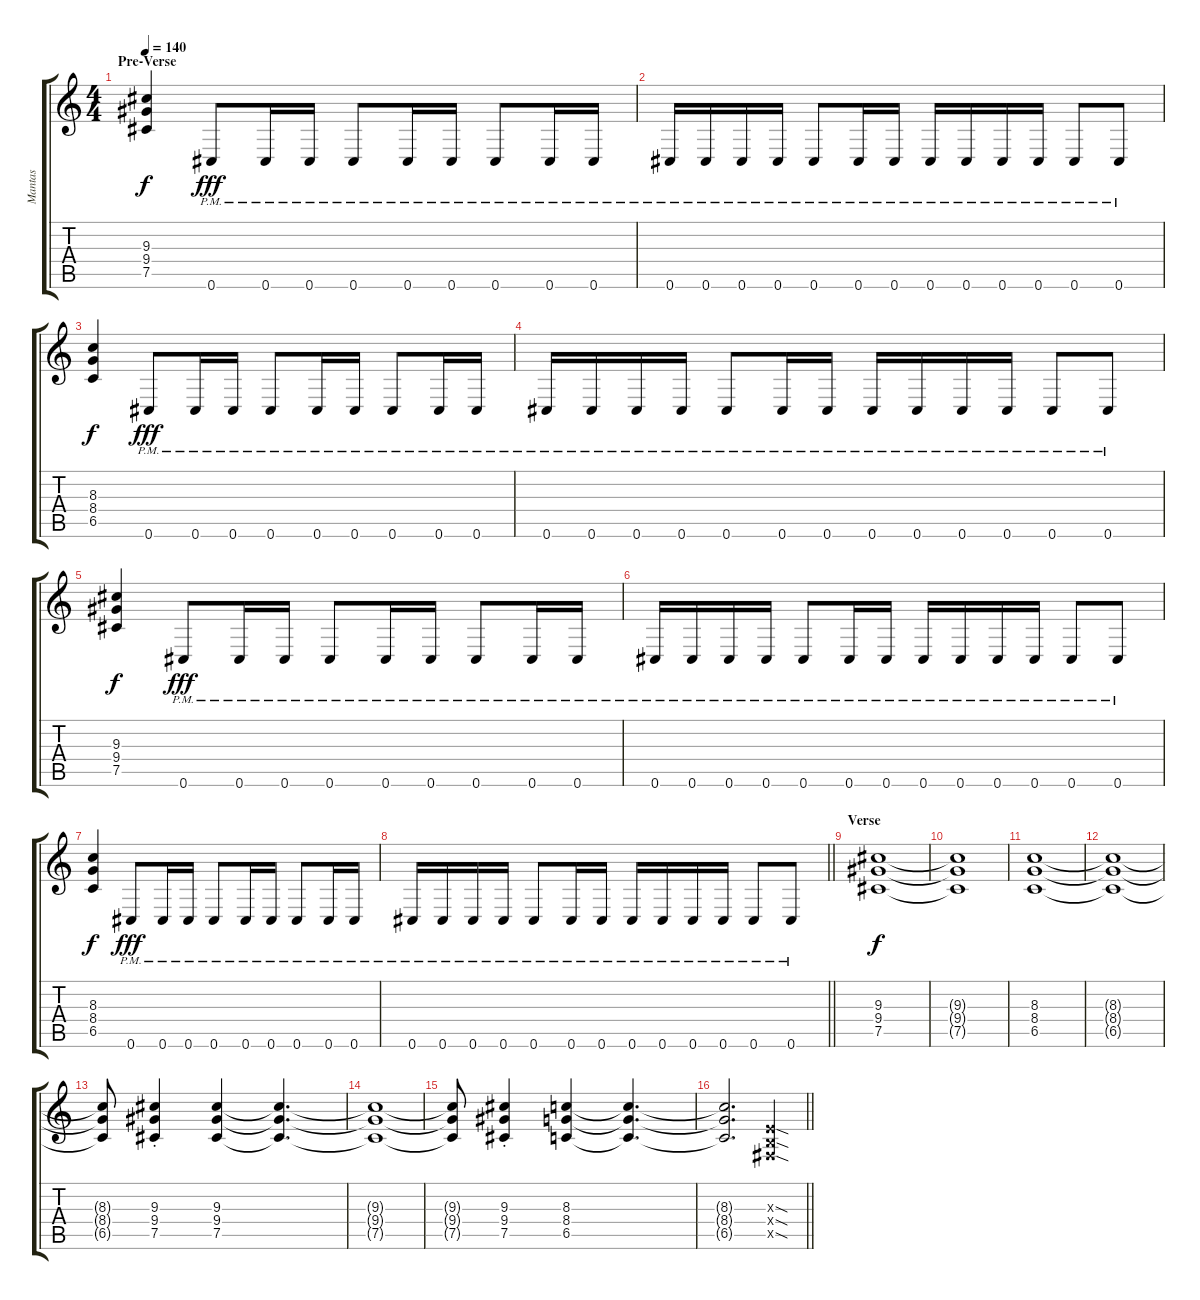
\track ("Mantas" "Mantas") {instrument distortionguitar}
\staff {score tabs}
\tuning (Db4 Ab3 E3 B2 Gb2 Db2) {hide}
\ts (4 4)
\section ("" "Pre-Verse")
\tempo 140
\clef g2
\ks c
(9.3 9.4 7.5).4{dy f} 0.6{pm}.8{dy fff} 0.6{pm}.16 0.6{pm}.16 0.6{pm}.8 0.6{pm}.16 0.6{pm}.16 0.6{pm}.8 0.6{pm}.16 0.6{pm}.16 |
0.6{pm}.16 0.6{pm}.16 0.6{pm}.16 0.6{pm}.16 0.6{pm}.8 0.6{pm}.16 0.6{pm}.16 0.6{pm}.16 0.6{pm}.16 0.6{pm}.16 0.6{pm}.16 0.6{pm}.8 0.6{pm}.8 |
(8.3 8.4 6.5).4{dy f} 0.6{pm}.8{dy fff} 0.6{pm}.16 0.6{pm}.16 0.6{pm}.8 0.6{pm}.16 0.6{pm}.16 0.6{pm}.8 0.6{pm}.16 0.6{pm}.16 |
0.6{pm}.16 0.6{pm}.16 0.6{pm}.16 0.6{pm}.16 0.6{pm}.8 0.6{pm}.16 0.6{pm}.16 0.6{pm}.16 0.6{pm}.16 0.6{pm}.16 0.6{pm}.16 0.6{pm}.8 0.6{pm}.8 |
(9.3 9.4 7.5).4{dy f} 0.6{pm}.8{dy fff} 0.6{pm}.16 0.6{pm}.16 0.6{pm}.8 0.6{pm}.16 0.6{pm}.16 0.6{pm}.8 0.6{pm}.16 0.6{pm}.16 |
0.6{pm}.16 0.6{pm}.16 0.6{pm}.16 0.6{pm}.16 0.6{pm}.8 0.6{pm}.16 0.6{pm}.16 0.6{pm}.16 0.6{pm}.16 0.6{pm}.16 0.6{pm}.16 0.6{pm}.8 0.6{pm}.8 |
(8.3 8.4 6.5).4{dy f} 0.6{pm}.8{dy fff} 0.6{pm}.16 0.6{pm}.16 0.6{pm}.8 0.6{pm}.16 0.6{pm}.16 0.6{pm}.8 0.6{pm}.16 0.6{pm}.16 |
\barLineRight lightlight
0.6{pm}.16 0.6{pm}.16 0.6{pm}.16 0.6{pm}.16 0.6{pm}.8 0.6{pm}.16 0.6{pm}.16 0.6{pm}.16 0.6{pm}.16 0.6{pm}.16 0.6{pm}.16 0.6{pm}.8 0.6{pm}.8 |
\section ("" "Verse")
(9.3 9.4 7.5).1{dy f} |
(9.3{t} 9.4{t} 7.5{t}).1 |
(8.3 8.4 6.5).1 |
(8.3{t} 8.4{t} 6.5{t}).1 |
(8.3{t} 8.4{t} 6.5{t}).8 (9.3{st} 9.4{st} 7.5{st}).4 (9.3 9.4 7.5).4 (9.3{t} 9.4{t} 7.5{t}).4{d} |
(9.3{t} 9.4{t} 7.5{t}).1 |
(9.3{t} 9.4{t} 7.5{t}).8 (9.3{st} 9.4{st} 7.5{st}).4 (8.3 8.4 6.5).4 (8.3{t} 8.4{t} 6.5{t}).4{d} |
\barLineRight lightlight
(8.3{t} 8.4{t} 6.5{t}).2{d} (0.3{sod x} 0.4{sod x} 0.5{sod x}).4
